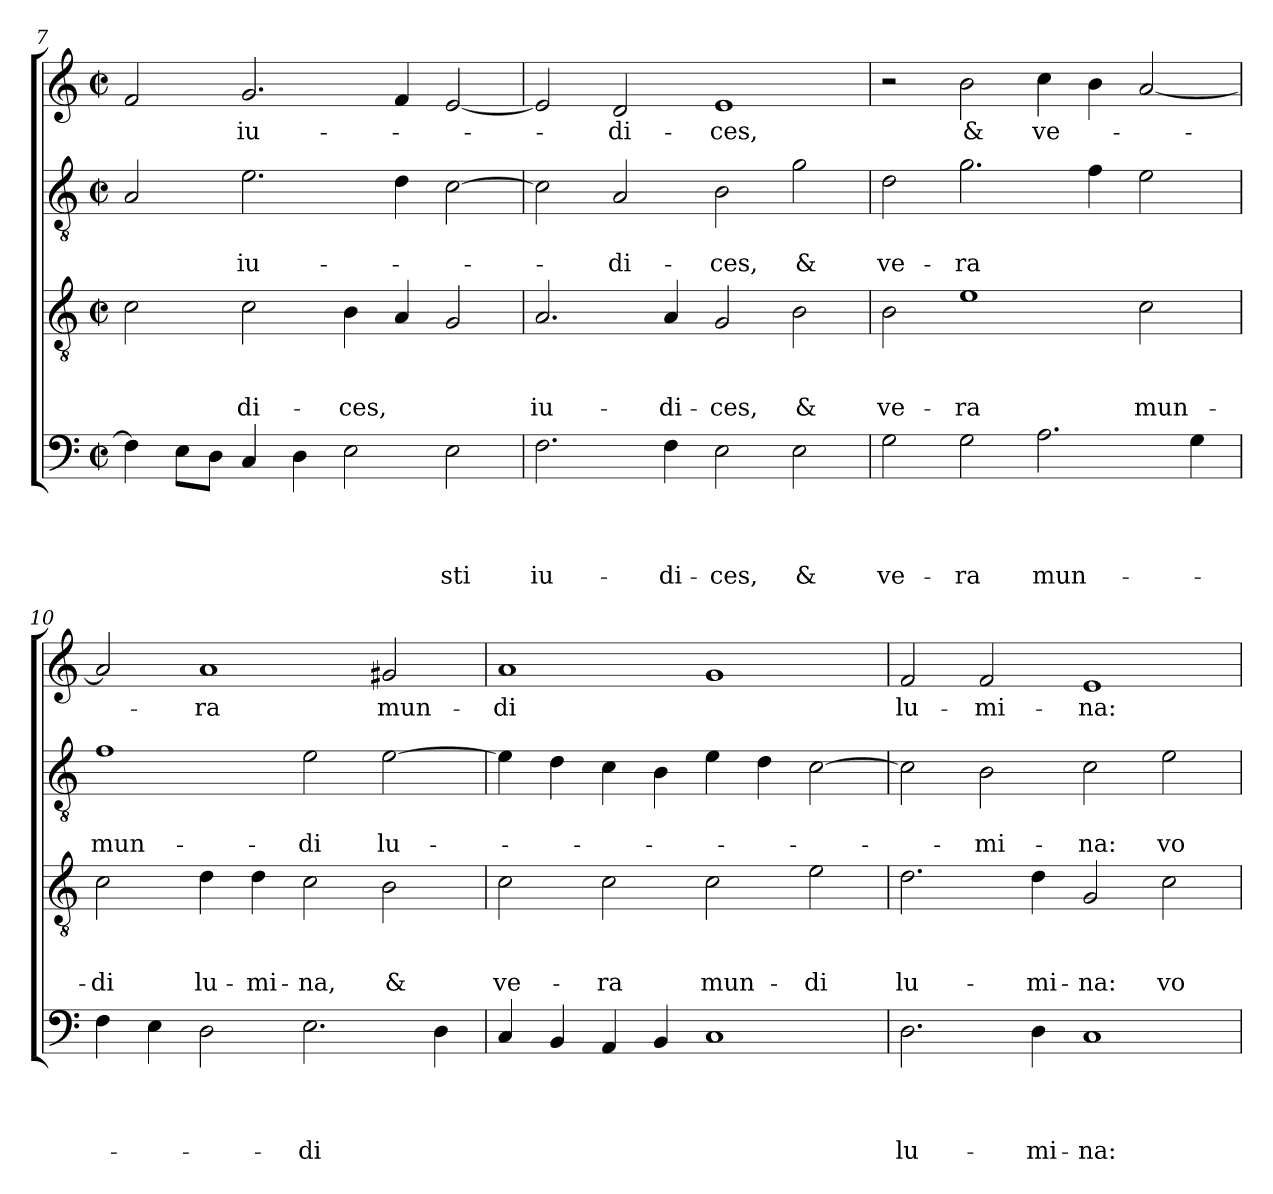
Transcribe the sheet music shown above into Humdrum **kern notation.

**kern	**text	**text	**text	**text	**kern	**text	**text	**text	**kern	**text	**text	**kern	**text
*part4	*part4	*part4	*part4	*part4	*part3	*part3	*part3	*part3	*part2	*part2	*part2	*part1	*part1
*staff4	*staff4	*staff4	*staff4	*staff4	*staff3	*staff3	*staff3	*staff3	*staff2	*staff2	*staff2	*staff1	*staff1
*clefF4	*	*	*	*	*clefGv2	*	*	*	*clefGv2	*	*	*clefG2	*
*k[]	*	*	*	*	*k[]	*	*	*	*k[]	*	*	*k[]	*
*C:	*	*	*	*	*C:	*	*	*	*C:	*	*	*C:	*
*M2/2	*	*	*	*	*M2/2	*	*	*	*M2/2	*	*	*M2/2	*
*met(c|)	*	*	*	*	*met(c|)	*	*	*	*met(c|)	*	*	*met(c|)	*
=7	=7	=7	=7	=7	=7	=7	=7	=7	=7	=7	=7	=7	=7
4F\]	.	.	.	.	2c\	.	.	.	2A/	.	.	2f/	.
8E\L	.	.	.	.	.	.	.	.	.	.	.	.	.
8D\J	.	.	.	.	.	.	.	.	.	.	.	.	.
!	!	!	!	!	!	!	!	!LO:LY:b	!	!	!LO:LY:b	!	!LO:LY:b
4C/	.	.	.	.	2c\	.	.	-di-	2.e\	.	iu-	2.g/	iu-
4D\	.	.	.	.	.	.	.	.	.	.	.	.	.
!	!	!	!	!	!	!	!	!LO:LY:b	!	!	!	!	!
2E\	.	.	.	.	4B\	.	.	-ces,	.	.	.	.	.
.	.	.	.	.	4A/	.	.	.	4d\	.	.	4f/	.
!	!	!	!	!LO:LY:b	!	!	!	!	!	!	!	!	!
2E\	.	.	.	-sti	2G/	.	.	.	[2c\	.	.	[2e/	.
=8	=8	=8	=8	=8	=8	=8	=8	=8	=8	=8	=8	=8	=8
!	!	!	!	!LO:LY:b	!	!	!	!LO:LY:b	!	!	!	!	!
2.F\	.	.	.	iu-	2.A/	.	.	iu-	2c\]	.	.	2e/]	.
!	!	!	!	!	!	!	!	!	!	!	!LO:LY:b	!	!LO:LY:b
.	.	.	.	.	.	.	.	.	2A/	.	-di-	2d/	-di-
!	!	!	!	!LO:LY:b	!	!	!	!LO:LY:b	!	!	!	!	!
4F\	.	.	.	-di-	4A/	.	.	-di-	.	.	.	.	.
!	!	!	!	!LO:LY:b	!	!	!	!LO:LY:b	!	!	!LO:LY:b	!	!LO:LY:b
2E\	.	.	.	-ces,	2G/	.	.	-ces,	2B\	.	-ces,	1e	-ces,
!	!	!	!	!LO:LY:b	!	!	!	!LO:LY:b	!	!	!LO:LY:b	!	!
2E\	.	.	.	&	2B\	.	.	&	2g\	.	&	.	.
!!LO:LB:g=z
=9	=9	=9	=9	=9	=9	=9	=9	=9	=9	=9	=9	=9	=9
!	!	!	!	!LO:LY:b	!	!	!	!LO:LY:b	!	!	!LO:LY:b	!	!
2G\	.	.	.	ve-	2B\	.	.	ve-	2d\	.	ve-	2r	.
!	!	!	!	!LO:LY:b	!	!	!	!LO:LY:b	!	!	!LO:LY:b	!	!LO:LY:b
2G\	.	.	.	-ra	1e	.	.	-ra	2.g\	.	-ra	2b\	&
!	!	!	!	!LO:LY:b	!	!	!	!	!	!	!	!	!LO:LY:b
2.A\	.	.	.	mun-	.	.	.	.	.	.	.	4cc\	ve-
.	.	.	.	.	.	.	.	.	4f\	.	.	4b\	.
!	!	!	!	!	!	!	!	!LO:LY:b	!	!	!	!	!
.	.	.	.	.	2c\	.	.	mun-	2e\	.	.	[2a/	.
4G\	.	.	.	.	.	.	.	.	.	.	.	.	.
=10	=10	=10	=10	=10	=10	=10	=10	=10	=10	=10	=10	=10	=10
!	!	!	!	!	!	!	!	!LO:LY:b	!	!	!LO:LY:b	!	!
4F\	.	.	.	.	2c\	.	.	-di	1f	.	mun-	2a/]	.
4E\	.	.	.	.	.	.	.	.	.	.	.	.	.
!	!	!	!	!	!	!	!	!LO:LY:b	!	!	!	!	!LO:LY:b
2D\	.	.	.	.	4d\	.	.	lu-	.	.	.	1a	-ra
!	!	!	!	!	!	!	!	!LO:LY:b	!	!	!	!	!
.	.	.	.	.	4d\	.	.	-mi-	.	.	.	.	.
!	!	!	!	!LO:LY:b	!	!	!	!LO:LY:b	!	!	!LO:LY:b	!	!
2.E\	.	.	.	-di	2c\	.	.	-na,	2e\	.	-di	.	.
!	!	!	!	!	!	!	!	!LO:LY:b	!	!	!LO:LY:b	!	!LO:LY:b
.	.	.	.	.	2B\	.	.	&	[2e\	.	lu-	2g#X/	mun-
4D\	.	.	.	.	.	.	.	.	.	.	.	.	.
=11	=11	=11	=11	=11	=11	=11	=11	=11	=11	=11	=11	=11	=11
!	!	!	!	!	!	!	!	!LO:LY:b	!	!	!	!	!LO:LY:b
4C/	.	.	.	.	2c\	.	.	ve-	4e\]	.	.	1a	-di
4BB/	.	.	.	.	.	.	.	.	4d\	.	.	.	.
!	!	!	!	!	!	!	!	!LO:LY:b	!	!	!	!	!
4AA/	.	.	.	.	2c\	.	.	-ra	4c\	.	.	.	.
4BB/	.	.	.	.	.	.	.	.	4B\	.	.	.	.
!	!	!	!	!	!	!	!	!LO:LY:b	!	!	!	!	!
1C	.	.	.	.	2c\	.	.	mun-	4e\	.	.	1g	.
.	.	.	.	.	.	.	.	.	4d\	.	.	.	.
!	!	!	!	!	!	!	!	!LO:LY:b	!	!	!	!	!
.	.	.	.	.	2e\	.	.	-di	[2c\	.	.	.	.
=12	=12	=12	=12	=12	=12	=12	=12	=12	=12	=12	=12	=12	=12
!	!	!	!	!LO:LY:b	!	!	!	!LO:LY:b	!	!	!	!	!LO:LY:b
2.D\	.	.	.	lu-	2.d\	.	.	lu-	2c\]	.	.	2f/	lu-
!	!	!	!	!	!	!	!	!	!	!	!LO:LY:b	!	!LO:LY:b
.	.	.	.	.	.	.	.	.	2B\	.	-mi-	2f/	-mi-
!	!	!	!	!LO:LY:b	!	!	!	!LO:LY:b	!	!	!	!	!
4D\	.	.	.	-mi-	4d\	.	.	-mi-	.	.	.	.	.
!	!	!	!	!LO:LY:b	!	!	!	!LO:LY:b	!	!	!LO:LY:b	!	!LO:LY:b
1C	.	.	.	-na:	2G/	.	.	-na:	2c\	.	-na:	1e	-na:
!	!	!	!	!	!	!	!	!LO:LY:b	!	!	!LO:LY:b	!	!
.	.	.	.	.	2c\	.	.	vo-	2e\	.	vo-	.	.
=	=	=	=	=	=	=	=	=	=	=	=	=	=
*-	*-	*-	*-	*-	*-	*-	*-	*-	*-	*-	*-	*-	*-
